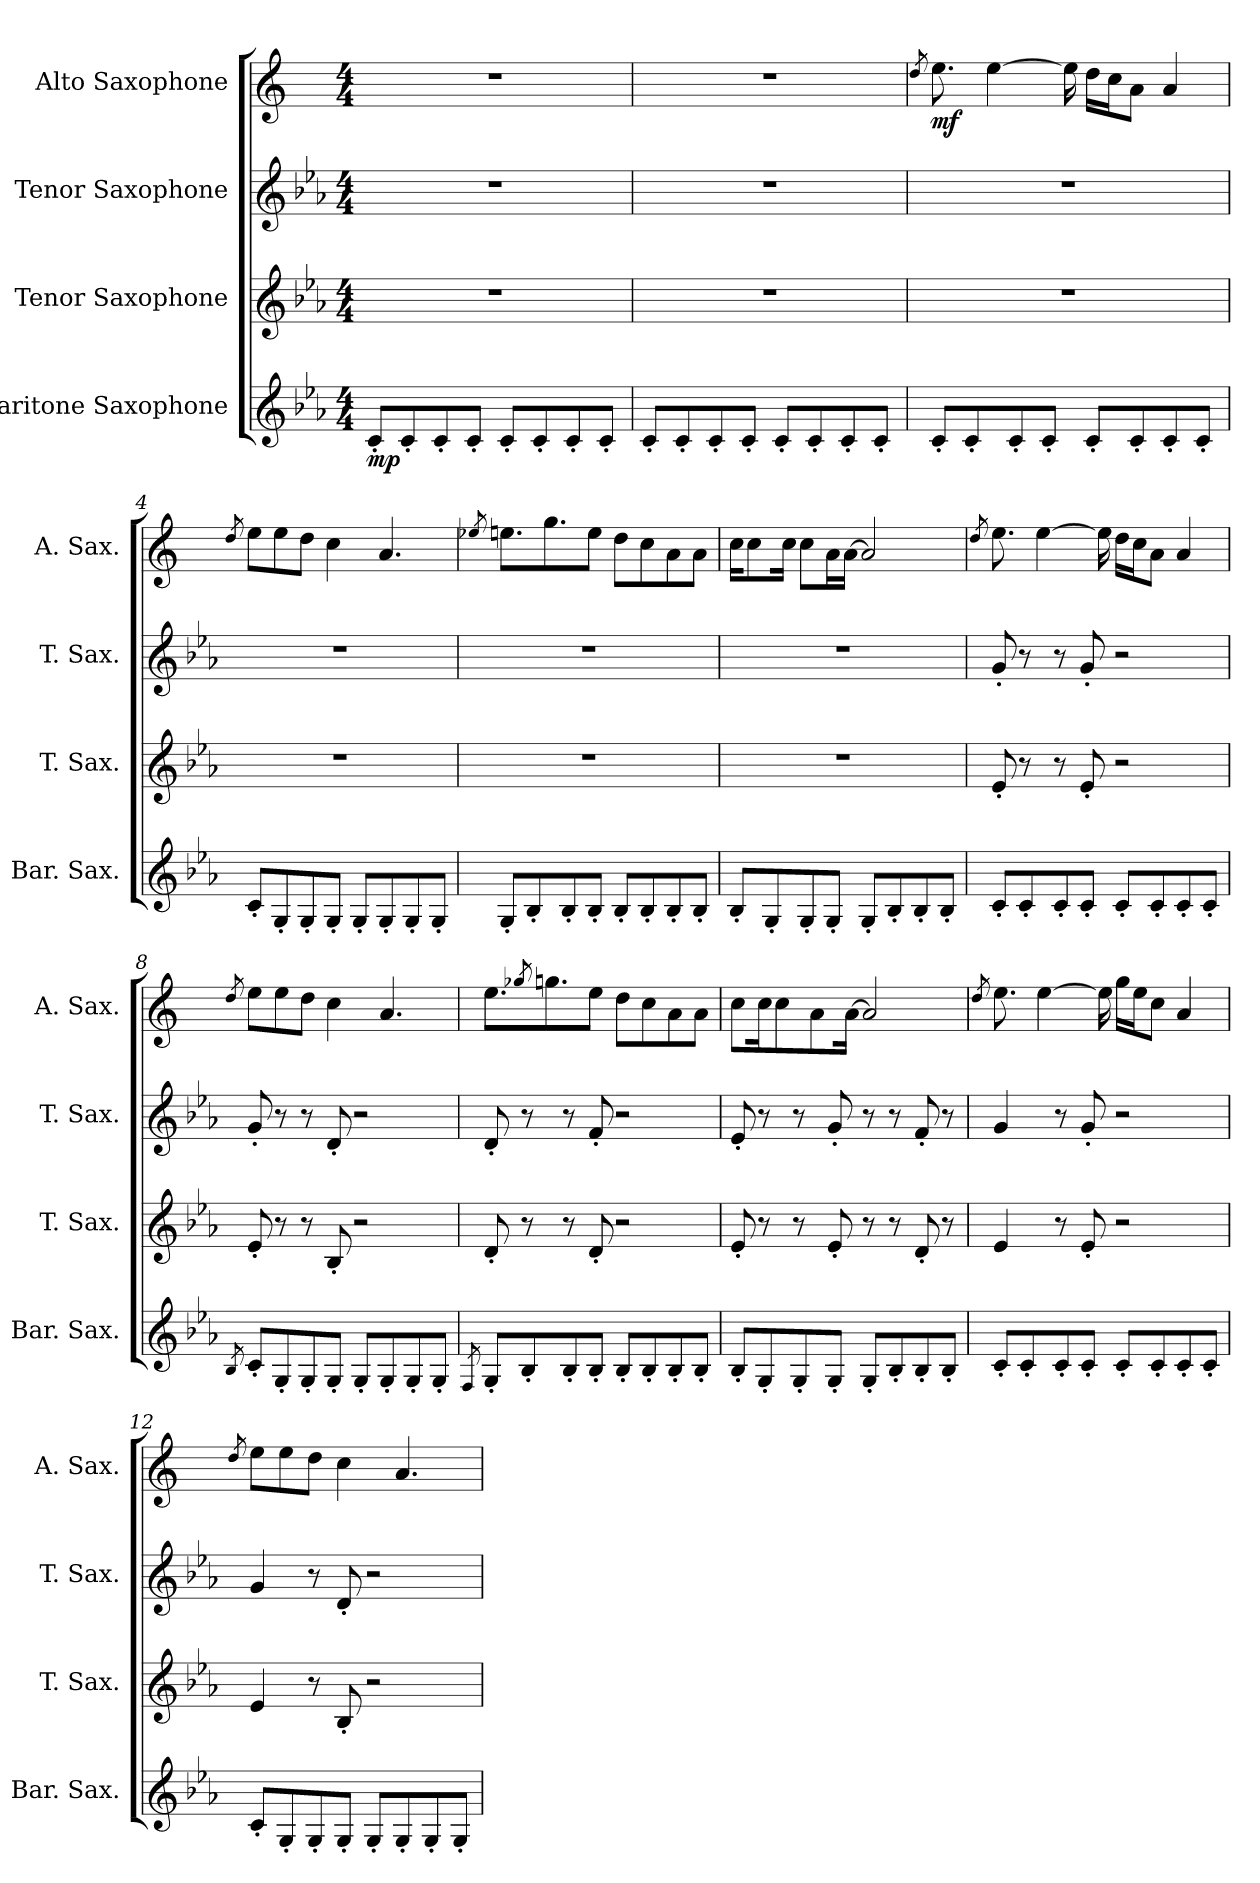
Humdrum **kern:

**kern	**dynam	**kern	**kern	**kern	**dynam
*part4	*part4	*part3	*part2	*part1	*part1
*staff4	*staff4	*staff3	*staff2	*staff1	*staff1
*I"Baritone Saxophone	*	*I"Tenor Saxophone	*I"Tenor Saxophone	*I"Alto Saxophone	*
*I'Bar. Sax.	*	*I'T. Sax.	*I'T. Sax.	*I'A. Sax.	*
*clefG2	*	*clefG2	*clefG2	*clefG2	*
*ITrd12c21	*	*ITrd8c14	*ITrd8c14	*ITrd5c9	*
*k[b-e-a-]	*	*k[b-e-a-]	*k[b-e-a-]	*k[b-e-a-]	*
*M4/4	*	*M4/4	*M4/4	*M4/4	*
*MM105	*	*MM105	*MM105	*MM105	*
=1	=1	=1	=1	=1	=1
!	!LO:DY:b	!	!	!	!
8C'/L	mp	1r	1r	1r	.
8C'/	.	.	.	.	.
8C'/	.	.	.	.	.
8C'/J	.	.	.	.	.
8C'/L	.	.	.	.	.
8C'/	.	.	.	.	.
8C'/	.	.	.	.	.
8C'/J	.	.	.	.	.
=2	=2	=2	=2	=2	=2
8C'/L	.	1r	1r	1r	.
8C'/	.	.	.	.	.
8C'/	.	.	.	.	.
8C'/J	.	.	.	.	.
8C'/L	.	.	.	.	.
8C'/	.	.	.	.	.
8C'/	.	.	.	.	.
8C'/J	.	.	.	.	.
=3	=3	=3	=3	=3	=3
.	.	.	.	8qf/	.
!	!	!	!	!	!LO:DY:b
8C'/L	.	1r	1r	8.g\	mf
8C'/	.	.	.	.	.
.	.	.	.	[4g\	.
8C'/	.	.	.	.	.
8C'/J	.	.	.	.	.
.	.	.	.	16g\]	.
8C'/L	.	.	.	16f\LL	.
.	.	.	.	16e-\J	.
8C'/	.	.	.	8c\J	.
8C'/	.	.	.	4c/	.
8C'/J	.	.	.	.	.
=4	=4	=4	=4	=4	=4
.	.	.	.	8qf/	.
8C'/L	.	1r	1r	8g\L	.
8GG'/	.	.	.	8g\	.
8GG'/	.	.	.	8f\J	.
8GG'/J	.	.	.	4e-\	.
8GG'/L	.	.	.	.	.
8GG'/	.	.	.	4.c/	.
8GG'/	.	.	.	.	.
8GG'/J	.	.	.	.	.
!!LO:LB:g=z
=5	=5	=5	=5	=5	=5
.	.	.	.	8qg-X/	.
8GG'/L	.	1r	1r	8.gn\L	.
8BB-'/	.	.	.	.	.
.	.	.	.	8.b-\	.
8BB-'/	.	.	.	.	.
8BB-'/J	.	.	.	8g\J	.
8BB-'/L	.	.	.	8f\L	.
8BB-'/	.	.	.	8e-\	.
8BB-'/	.	.	.	8c\	.
8BB-'/J	.	.	.	8c\J	.
=6	=6	=6	=6	=6	=6
8BB-'/L	.	1r	1r	16e-\KL	.
.	.	.	.	8e-\	.
8GG'/	.	.	.	.	.
.	.	.	.	16e-\Jk	.
8GG'/	.	.	.	8e-\L	.
8GG'/J	.	.	.	16c\L	.
.	.	.	.	[16c\JJ	.
8GG'/L	.	.	.	2c/]	.
8BB-'/	.	.	.	.	.
8BB-'/	.	.	.	.	.
8BB-'/J	.	.	.	.	.
!!LO:LB:g=z
=7	=7	=7	=7	=7	=7
.	.	.	.	8qf/	.
8C'/L	.	8E-'/	8G'/	8.g\	.
8C'/	.	8r	8r	.	.
.	.	.	.	[4g\	.
8C'/	.	8r	8r	.	.
8C'/J	.	8E-'/	8G'/	.	.
.	.	.	.	16g\]	.
8C'/L	.	2r	2r	16f\LL	.
.	.	.	.	16e-\J	.
8C'/	.	.	.	8c\J	.
8C'/	.	.	.	4c/	.
8C'/J	.	.	.	.	.
=8	=8	=8	=8	=8	=8
8qBB-/	.	.	.	8qf/	.
8C'/L	.	8E-'/	8G'/	8g\L	.
8GG'/	.	8r	8r	8g\	.
8GG'/	.	8r	8r	8f\J	.
8GG'/J	.	8BB-'/	8D'/	4e-\	.
8GG'/L	.	2r	2r	.	.
8GG'/	.	.	.	4.c/	.
8GG'/	.	.	.	.	.
8GG'/J	.	.	.	.	.
=9	=9	=9	=9	=9	=9
8qFF/	.	.	.	.	.
8GG'/L	.	8D'/	8D'/	8.g\L	.
8BB-'/	.	8r	8r	.	.
.	.	.	.	8qb--X/	.
.	.	.	.	8.b-X\	.
8BB-'/	.	8r	8r	.	.
8BB-'/J	.	8D'/	8F'/	8g\J	.
8BB-'/L	.	2r	2r	8f\L	.
8BB-'/	.	.	.	8e-\	.
8BB-'/	.	.	.	8c\	.
8BB-'/J	.	.	.	8c\J	.
!!LO:PB:g=z
=10	=10	=10	=10	=10	=10
8BB-'/L	.	8E-'/	8E-'/	8e-\L	.
8GG'/	.	8r	8r	16e-\K	.
.	.	.	.	8e-\	.
8GG'/	.	8r	8r	.	.
.	.	.	.	8c\	.
8GG'/J	.	8E-'/	8G'/	.	.
.	.	.	.	[16c\Jk	.
8GG'/L	.	8r	8r	2c/]	.
8BB-'/	.	8r	8r	.	.
8BB-'/	.	8D'/	8F'/	.	.
8BB-'/J	.	8r	8r	.	.
=11	=11	=11	=11	=11	=11
.	.	.	.	8qf/	.
8C'/L	.	4E-/	4G/	8.g\	.
8C'/	.	.	.	.	.
.	.	.	.	[4g\	.
8C'/	.	8r	8r	.	.
8C'/J	.	8E-'/	8G'/	.	.
.	.	.	.	16g\]	.
8C'/L	.	2r	2r	16b-\LL	.
.	.	.	.	16g\J	.
8C'/	.	.	.	8e-\J	.
8C'/	.	.	.	4c/	.
8C'/J	.	.	.	.	.
=12	=12	=12	=12	=12	=12
.	.	.	.	8qf/	.
8C'/L	.	4E-/	4G/	8g\L	.
8GG'/	.	.	.	8g\	.
8GG'/	.	8r	8r	8f\J	.
8GG'/J	.	8BB-'/	8D'/	4e-\	.
8GG'/L	.	2r	2r	.	.
8GG'/	.	.	.	4.c/	.
8GG'/	.	.	.	.	.
8GG'/J	.	.	.	.	.
=	=	=	=	=	=
*-	*-	*-	*-	*-	*-
